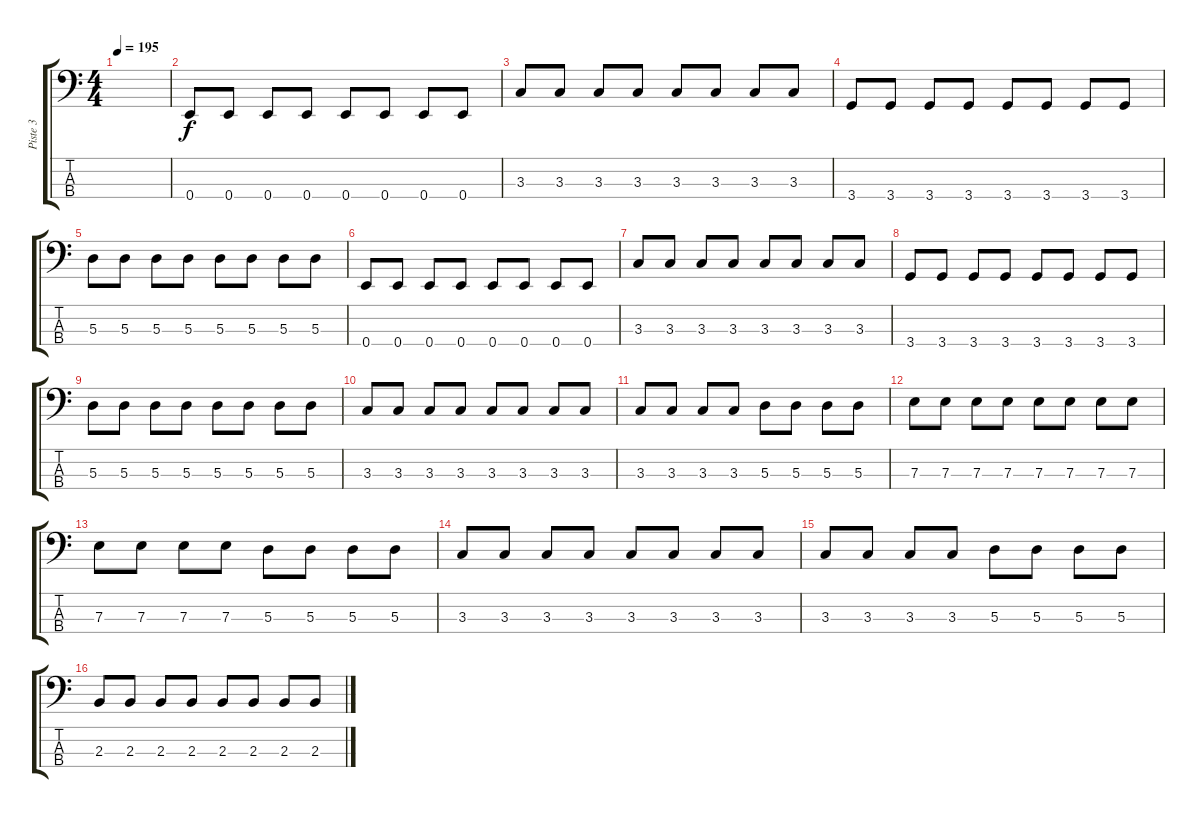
\track ("Piste 3" "Piste 3") {instrument electricbassfinger}
\staff {score tabs}
\tuning (G2 D2 A1 E1) {hide}
\ts (4 4)
\tempo 195
\clef f4
\ks c
|
0.4.8 0.4.8 0.4.8 0.4.8 0.4.8 0.4.8 0.4.8 0.4.8 |
3.3.8 3.3.8 3.3.8 3.3.8 3.3.8 3.3.8 3.3.8 3.3.8 |
3.4.8 3.4.8 3.4.8 3.4.8 3.4.8 3.4.8 3.4.8 3.4.8 |
5.3.8 5.3.8 5.3.8 5.3.8 5.3.8 5.3.8 5.3.8 5.3.8 |
0.4.8 0.4.8 0.4.8 0.4.8 0.4.8 0.4.8 0.4.8 0.4.8 |
3.3.8 3.3.8 3.3.8 3.3.8 3.3.8 3.3.8 3.3.8 3.3.8 |
3.4.8 3.4.8 3.4.8 3.4.8 3.4.8 3.4.8 3.4.8 3.4.8 |
5.3.8 5.3.8 5.3.8 5.3.8 5.3.8 5.3.8 5.3.8 5.3.8 |
3.3.8 3.3.8 3.3.8 3.3.8 3.3.8 3.3.8 3.3.8 3.3.8 |
3.3.8 3.3.8 3.3.8 3.3.8 5.3.8 5.3.8 5.3.8 5.3.8 |
7.3.8 7.3.8 7.3.8 7.3.8 7.3.8 7.3.8 7.3.8 7.3.8 |
7.3.8 7.3.8 7.3.8 7.3.8 5.3.8 5.3.8 5.3.8 5.3.8 |
3.3.8 3.3.8 3.3.8 3.3.8 3.3.8 3.3.8 3.3.8 3.3.8 |
3.3.8 3.3.8 3.3.8 3.3.8 5.3.8 5.3.8 5.3.8 5.3.8 |
2.3.8 2.3.8 2.3.8 2.3.8 2.3.8 2.3.8 2.3.8 2.3.8
